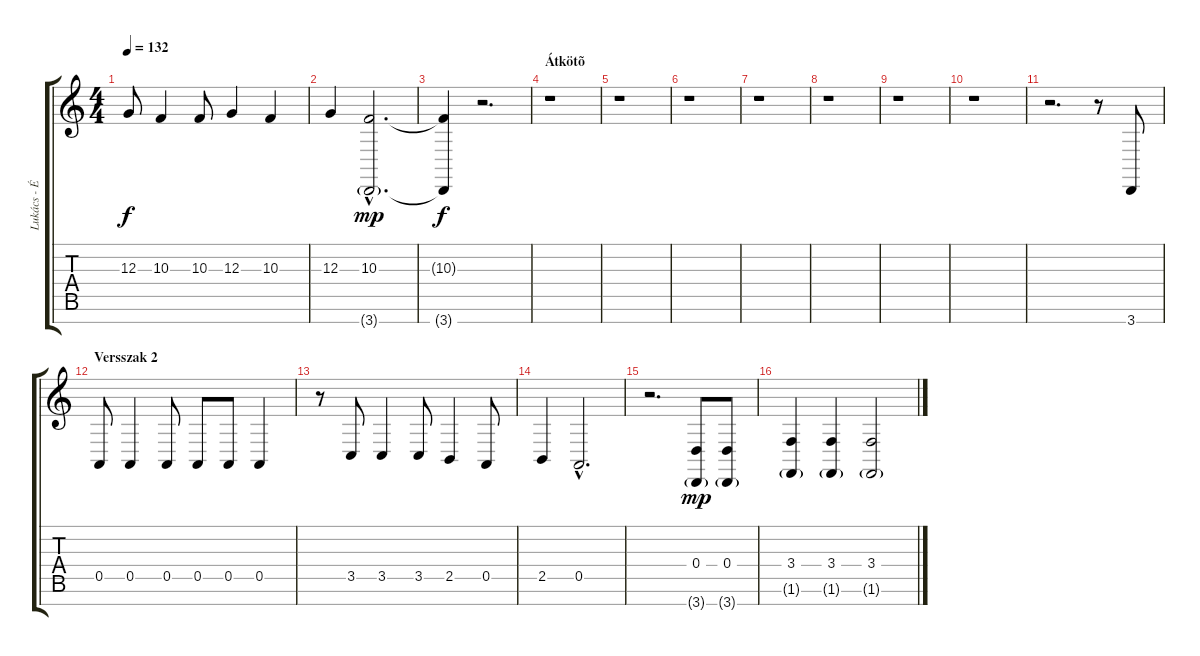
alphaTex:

\track ("Lukács - Ének" "Lukács - É") {instrument oboe}
\staff {score tabs}
\tuning (E4 B3 G3 D3 A2 E2 B1) {hide}
\ts (4 4)
\tempo 132
\clef g2
\ks c
12.3.8{dy f} 10.3.4 10.3.8 12.3.4 10.3.4 |
12.3.4 (10.3{hac} 3.7{g hac}).2{d dy mp} |
(10.3{t} 3.7{t}).4{dy f} r.2{d} |
\section ("" "Átkötõ")
r.1 |
r.1 |
r.1 |
r.1 |
r.1 |
r.1 |
r.1 |
r.2{d} r.8 3.7.8 |
\section ("" "Versszak 2")
0.5.8 0.5.4 0.5.8 0.5.8 0.5.8 0.5.4 |
r.8 3.5.8 3.5.4 3.5.8 2.5.4 0.5.8 |
2.5.4 0.5{hac}.2{d} |
r.2{d} (0.4 3.7{g}).8{dy mp} (0.4 3.7{g}).8 |
(3.4 1.6{g}).4 (3.4 1.6{g}).4 (3.4 1.6{g}).2
